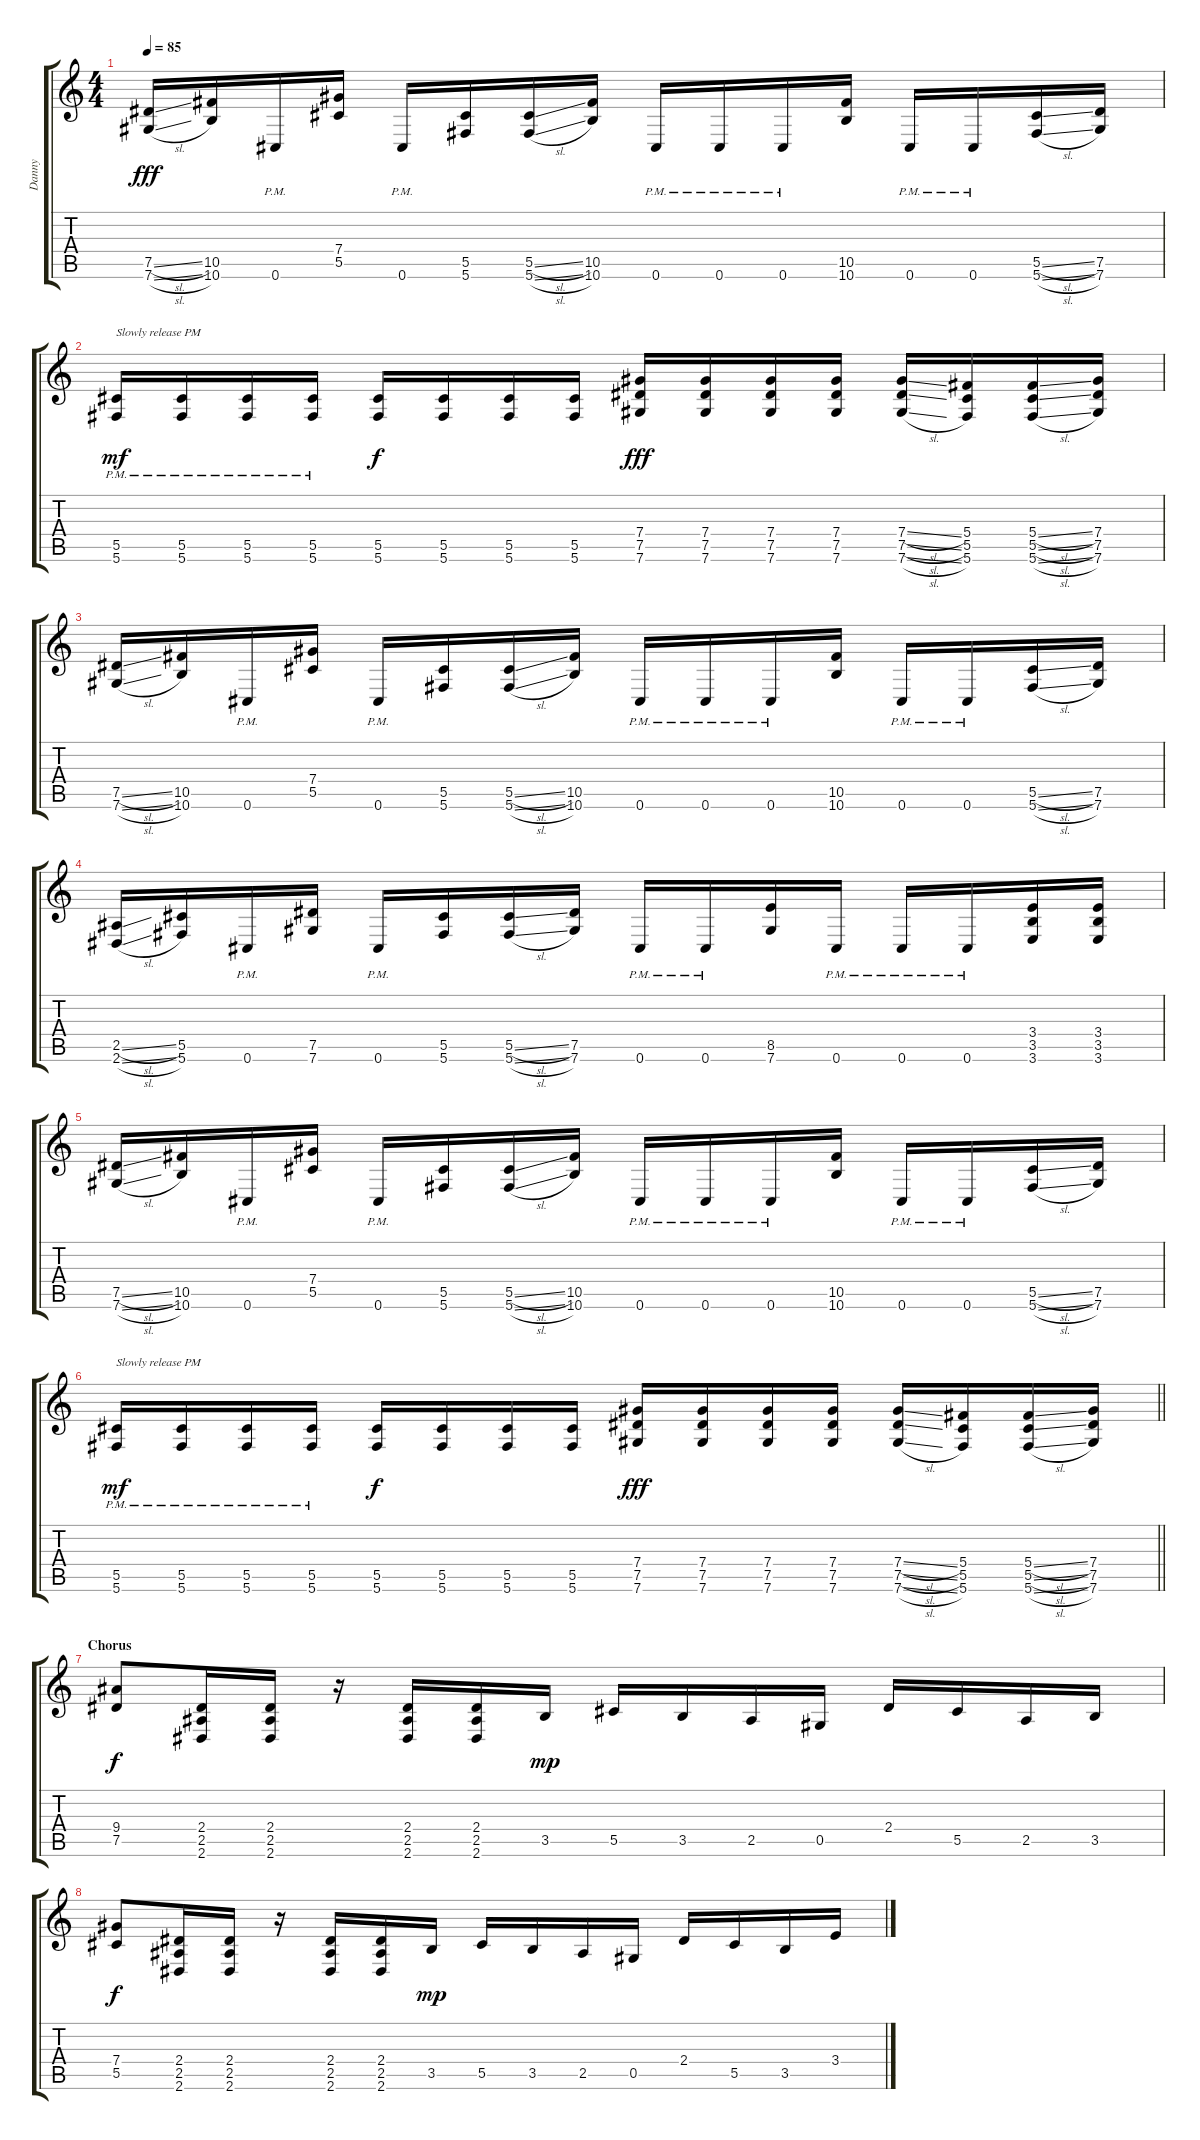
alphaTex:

\track ("Danny" "Danny") {instrument distortionguitar}
\staff {score tabs}
\tuning (Eb4 Bb3 Gb3 Db3 Ab2 Db2) {hide}
\ts (4 4)
\tempo 85
\clef g2
\ks c
(7.5{sl} 7.6{sl}).16{dy fff} (10.5 10.6).16 0.6{pm}.16 (7.4 5.5).16 0.6{pm}.16 (5.5 5.6).16 (5.5{sl} 5.6{sl}).16 (10.5 10.6).16 0.6{pm}.16 0.6{pm}.16 0.6{pm}.16 (10.5 10.6).16 0.6{pm}.16 0.6{pm}.16 (5.5{sl} 5.6{sl}).16 (7.5 7.6).16 |
(5.5{pm} 5.6{pm}).16{txt "Slowly release PM" dy mf} (5.5{pm} 5.6{pm}).16 (5.5{pm} 5.6{pm}).16 (5.5{pm} 5.6{pm}).16 (5.5 5.6).16{dy f} (5.5 5.6).16 (5.5 5.6).16 (5.5 5.6).16 (7.4 7.5 7.6).16{dy fff} (7.4 7.5 7.6).16 (7.4 7.5 7.6).16 (7.4 7.5 7.6).16 (7.4{sl} 7.5{sl} 7.6{sl}).16 (5.4 5.5 5.6).16 (5.4{sl} 5.5{sl} 5.6{sl}).16 (7.4 7.5 7.6).16 |
(7.5{sl} 7.6{sl}).16 (10.5 10.6).16 0.6{pm}.16 (7.4 5.5).16 0.6{pm}.16 (5.5 5.6).16 (5.5{sl} 5.6{sl}).16 (10.5 10.6).16 0.6{pm}.16 0.6{pm}.16 0.6{pm}.16 (10.5 10.6).16 0.6{pm}.16 0.6{pm}.16 (5.5{sl} 5.6{sl}).16 (7.5 7.6).16 |
(2.5{sl} 2.6{sl}).16 (5.5 5.6).16 0.6{pm}.16 (7.5 7.6).16 0.6{pm}.16 (5.5 5.6).16 (5.5{sl} 5.6{sl}).16 (7.5 7.6).16 0.6{pm}.16 0.6{pm}.16 (8.5 7.6).16 0.6{pm}.16 0.6{pm}.16 0.6{pm}.16 (3.4 3.5 3.6).16 (3.4 3.5 3.6).16 |
(7.5{sl} 7.6{sl}).16 (10.5 10.6).16 0.6{pm}.16 (7.4 5.5).16 0.6{pm}.16 (5.5 5.6).16 (5.5{sl} 5.6{sl}).16 (10.5 10.6).16 0.6{pm}.16 0.6{pm}.16 0.6{pm}.16 (10.5 10.6).16 0.6{pm}.16 0.6{pm}.16 (5.5{sl} 5.6{sl}).16 (7.5 7.6).16 |
\barLineRight lightlight
(5.5{pm} 5.6{pm}).16{txt "Slowly release PM" dy mf} (5.5{pm} 5.6{pm}).16 (5.5{pm} 5.6{pm}).16 (5.5{pm} 5.6{pm}).16 (5.5 5.6).16{dy f} (5.5 5.6).16 (5.5 5.6).16 (5.5 5.6).16 (7.4 7.5 7.6).16{dy fff} (7.4 7.5 7.6).16 (7.4 7.5 7.6).16 (7.4 7.5 7.6).16 (7.4{sl} 7.5{sl} 7.6{sl}).16 (5.4 5.5 5.6).16 (5.4{sl} 5.5{sl} 5.6{sl}).16 (7.4 7.5 7.6).16 |
\section ("" "Chorus")
(9.4 7.5).8{dy f} (2.4 2.5 2.6).16 (2.4 2.5 2.6).16 r.16 (2.4 2.5 2.6).16 (2.4 2.5 2.6).16 3.5.16{dy mp} 5.5.16 3.5.16 2.5.16 0.5.16 2.4.16 5.5.16 2.5.16 3.5.16 |
(7.4 5.5).8{dy f} (2.4 2.5 2.6).16 (2.4 2.5 2.6).16 r.16 (2.4 2.5 2.6).16 (2.4 2.5 2.6).16 3.5.16{dy mp} 5.5.16 3.5.16 2.5.16 0.5.16 2.4.16 5.5.16 3.5.16 3.4.16
